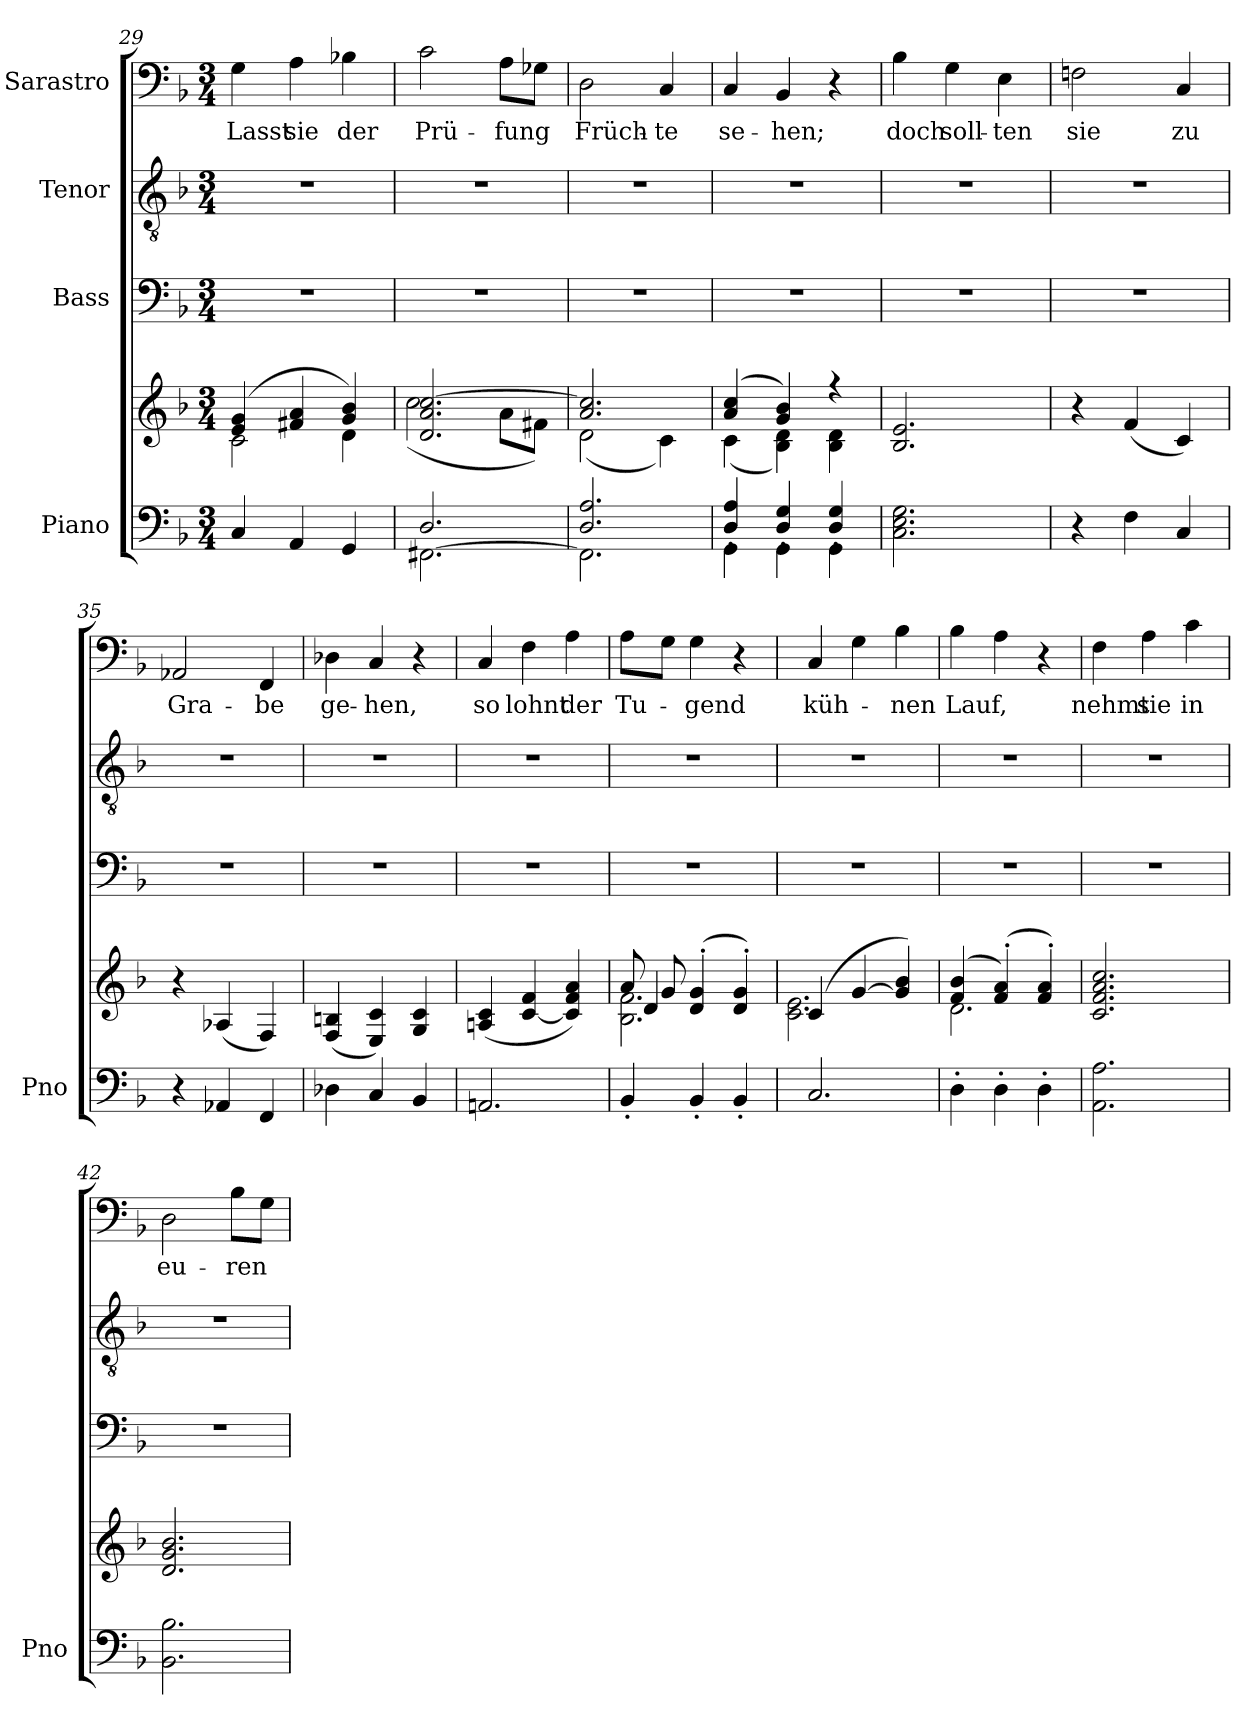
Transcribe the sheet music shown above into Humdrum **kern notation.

**kern	**kern	**kern	**kern	**kern	**text
*part4	*part4	*part3	*part2	*part1	*part1
*staff5	*staff4	*staff3	*staff2	*staff1	*staff1
*I"Piano	*	*I"Bass	*I"Tenor	*I"Sarastro	*
*I'Pno	*	*	*	*	*
!!LO:PB:g=z
*clefF4	*clefG2	*clefF4	*clefGv2	*clefF4	*
*k[b-]	*k[b-]	*k[b-]	*k[b-]	*k[b-]	*
*F:	*F:	*F:	*F:	*F:	*
*M3/4	*M3/4	*M3/4	*M3/4	*M3/4	*
=29	=29	=29	=29	=29	=29
*	*^	*	*	*	*
!	!	!	!	!	!	!LO:LY:b
4C/	(>4e/ 4g/	2c\	2.r	2.r	4G\	Lasst
!	!	!	!	!	!	!LO:LY:b
4AA/	4f#X/ 4a/	.	.	.	4A\	sie
!	!	!	!	!	!	!LO:LY:b
4GG/	4g/ 4b-/)	4d\	.	.	4B-X\	der
=30	=30	=30	=30	=30	=30	=30
*^	*	*	*	*	*	*
!	!	!	!	!	!	!	!LO:LY:b
[2.FF#X\	2.D/	2.d/ 2.a/ [2.cc/	(<2cc\	2.r	2.r	2c\	Prü-
!	!	!	!	!	!	!	!LO:LY:b
.	.	.	8a\L	.	.	8A\L	-fung
.	.	.	8f#X\J)	.	.	8G-X\J	.
=31	=31	=31	=31	=31	=31	=31	=31
!	!	!	!	!	!	!	!LO:LY:b
2.FF#\]	2.D/ 2.A/	2.a/ 2.cc/]	(<2d\	2.r	2.r	2D\	Früch-
!	!	!	!	!	!	!	!LO:LY:b
.	.	.	4c\)	.	.	4C/	-te
=32	=32	=32	=32	=32	=32	=32	=32
!	!	!	!	!	!	!	!LO:LY:b
4GG\	4D/' 4A/'	(>4a/ 4cc/	(<4c\	2.r	2.r	4C/	se-
!	!	!	!	!	!	!	!LO:LY:b
4GG\	4D/' 4G/'	4g/ 4b-/)	4B-\ 4d\)	.	.	4BB-/	-hen;
4GG\	4D/' 4G/'	4r	4B-\ 4d\	.	.	4r	.
=33	=33	=33	=33	=33	=33	=33	=33
!	!	!	!	!	!	!	!LO:LY:b
*v	*v	*	*	*	*	*	*
*	*v	*v	*	*	*	*
2.C\ 2.E\ 2.G\	2.B-/ 2.e/	2.r	2.r	4B-\	doch
!	!	!	!	!	!LO:LY:b
.	.	.	.	4G\	soll-
!	!	!	!	!	!LO:LY:b
.	.	.	.	4E\	-ten
=34	=34	=34	=34	=34	=34
!	!	!	!	!	!LO:LY:b
4r	4r	2.r	2.r	2Fn\	sie
4F\	(<4f/	.	.	.	.
!	!	!	!	!	!LO:LY:b
4C/	4c/)	.	.	4C/	zu
=35	=35	=35	=35	=35	=35
!	!	!	!	!	!LO:LY:b
4r	4r	2.r	2.r	2AA-X/	Gra-
4AA-X/	(<4A-X/	.	.	.	.
!	!	!	!	!	!LO:LY:b
4FF/	4F/)	.	.	4FF/	-be
!!LO:LB:g=z
=36	=36	=36	=36	=36	=36
!	!	!	!	!	!LO:LY:b
4D-X\	(<4F/ 4Bn/	2.r	2.r	4D-X\	ge-
!	!	!	!	!	!LO:LY:b
4C/	4E/ 4c/)	.	.	4C/	-hen,
4BB-/	4G/ 4c/	.	.	4r	.
=37	=37	=37	=37	=37	=37
!	!	!	!	!	!LO:LY:b
2.AAn/	(<4An/ 4c/	2.r	2.r	4C/	so
!	!	!	!	!	!LO:LY:b
.	[4c/ 4f/	.	.	4F\	lohnt
!	!	!	!	!	!LO:LY:b
.	4c/] 4f/ 4a/)	.	.	4A\	der
=38	=38	=38	=38	=38	=38
*	*^	*	*	*	*
*	*	*^	*	*	*	*
!	!	!	!	!	!	!	!LO:LY:b
4BB-'/	8a/	2.B-\ 2.f\	4d/	2.r	2.r	8A\L	Tu-
.	8g/	.	.	.	.	8G\J	.
!	!	!	!	!	!	!	!LO:LY:b
4BB-'/	(>4d/' 4g/'	.	2ryy	.	.	4G\	-gend
4BB-'/	4d/' 4g/')	.	.	.	.	4r	.
*	*	*v	*v	*	*	*	*
=39	=39	=39	=39	=39	=39	=39
!	!	!	!	!	!	!LO:LY:b
2.C/	(>4c/	2.c\ 2.e\	2.r	2.r	4C/	küh-
.	[4g/	.	.	.	4G\	.
!	!	!	!	!	!	!LO:LY:b
.	4g/] 4b-/)	.	.	.	4B-\	-nen
=40	=40	=40	=40	=40	=40	=40
!	!	!	!	!	!	!LO:LY:b
4D'\	(>4f/ 4b-/	2.d\	2.r	2.r	4B-\	Lauf,
4D'\	(>4f/' 4a/')	.	.	.	4A\	.
4D'\	4f/' 4a/')	.	.	.	4r	.
*	*v	*v	*	*	*	*
=41	=41	=41	=41	=41	=41
!	!	!	!	!	!LO:LY:b
2.AA\ 2.A\	2.c/ 2.f/ 2.a/ 2.cc/	2.r	2.r	4F\	nehmt
!	!	!	!	!	!LO:LY:b
.	.	.	.	4A\	sie
!	!	!	!	!	!LO:LY:b
.	.	.	.	4c\	in
=42	=42	=42	=42	=42	=42
!	!	!	!	!	!LO:LY:b
2.BB-\ 2.B-\	2.d/ 2.g/ 2.b-/	2.r	2.r	2D\	eu-
!	!	!	!	!	!LO:LY:b
.	.	.	.	8B-\L	-ren
.	.	.	.	8G\J	.
=	=	=	=	=	=
*-	*-	*-	*-	*-	*-
